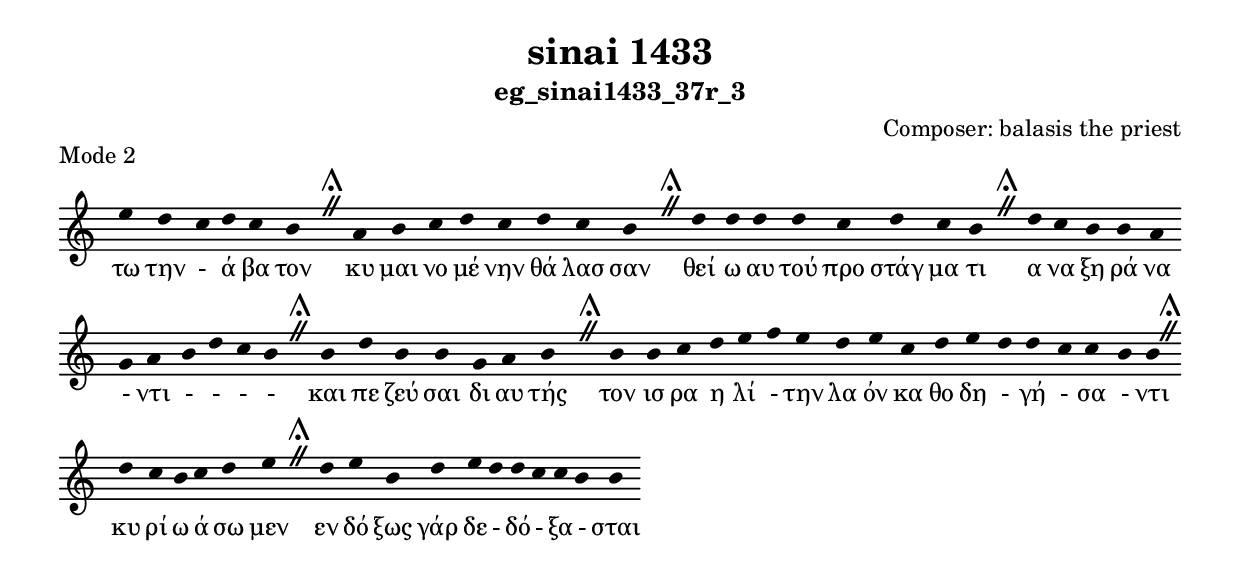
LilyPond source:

\include "gregorian.ly"

	\header {
 	  title = "sinai 1433"
	  subtitle = "eg_sinai1433_37r_3"
	  composer = "Composer: balasis the priest"
	  piece = "Mode 2"
	}

	chant = {
	  e''4 d''4 c''4 d''4 c''4 b'4 \divisioMaior
 a'4 b'4 c''4 d''4 c''4 d''4 c''4 b'4 \divisioMaior
 d''4 d''4 d''4 d''4 c''4 d''4 c''4 b'4 \divisioMaior
 d''4 c''4 b'4 b'4 a'4 g'4 a'4 b'4 d''4 c''4 b'4 \divisioMaior
 b'4 d''4 b'4 b'4 g'4 a'4 b'4 \divisioMaior
 b'4 b'4 c''4 d''4 e''4 f''4 e''4 d''4 e''4 c''4 d''4 e''4 d''4 d''4 c''4 c''4 b'4 b'4 \divisioMaior
 d''4 c''4 b'4 c''4 d''4 e''4 \divisioMaior
 d''4 e''4 b'4 d''4 e''4 d''4 d''4 c''4 c''4 b'4 b'4\finalis
	}

	verba = \lyricmode {τω την - ά βα τον 
κυ μαι νο μέ νην θά λασ σαν 
θεί ω αυ τού προ στάγ μα τι 
α να ξη ρά να - ντι -  -  -  - 
και πε ζεύ σαι δι αυ τής 
τον ισ ρα η λί - την λα όν κα θο δη - γή - σα - ντι 
κυ ρί ω ά σω μεν 
εν δό ξως γάρ δε - δό - ξα - σται 
	}


	\score {
	  \new Staff <<
	  \new Voice = "melody" \chant
	  \new Lyrics = "one" \lyricsto melody \verba
	  >>
	  \layout {
	    \context {
	      \Staff
	      \remove "Time_signature_engraver"
	      \remove "Bar_engraver"
	    }
	    \context {
	      \Voice
	      \remove "Stem_engraver"
	    }
	  }
	}